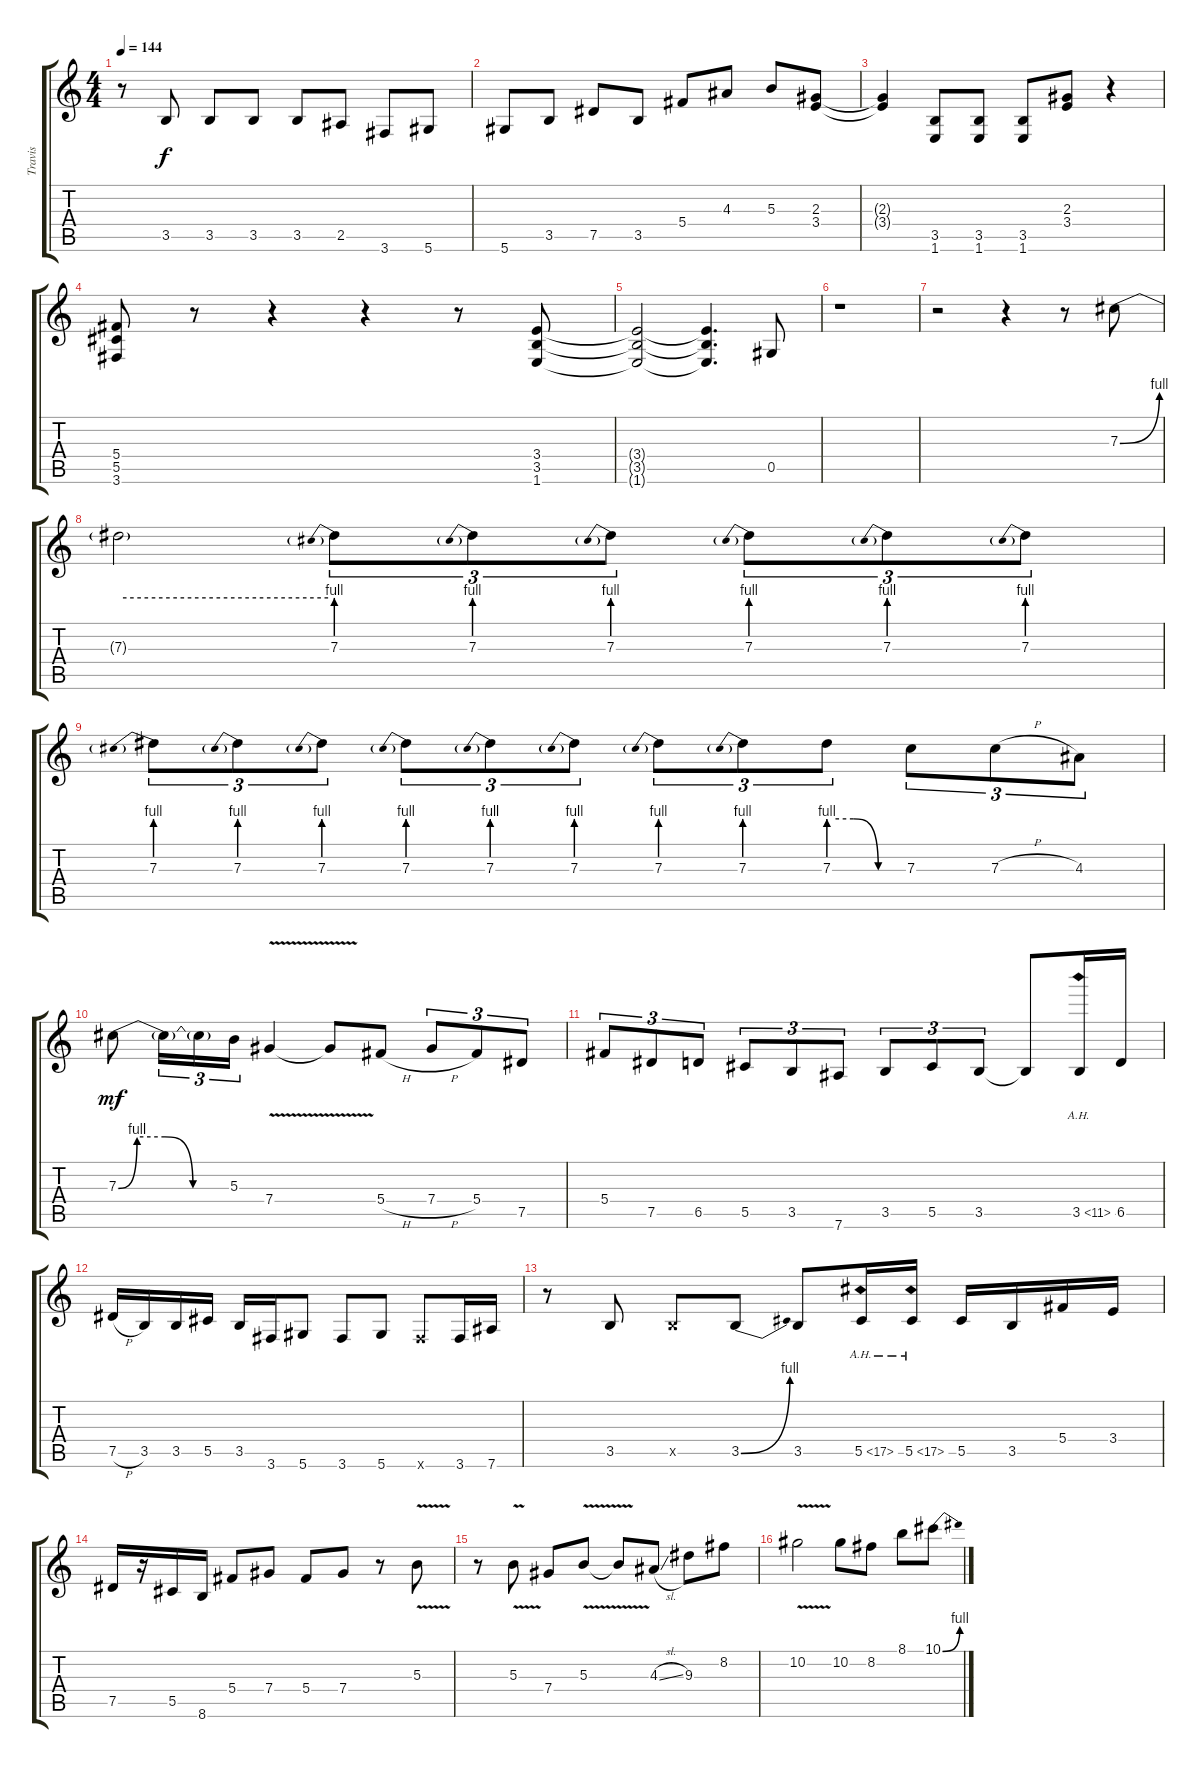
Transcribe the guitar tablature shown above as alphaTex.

\track ("Travis" "Travis") {instrument distortionguitar}
\staff {score tabs}
\tuning (Eb4 Bb3 Gb3 Db3 Ab2 Eb2) {hide}
\ts (4 4)
\tempo 144
\clef g2
\ks c
r.8{dy f} 3.5.8 3.5.8 3.5.8 3.5.8 2.5.8 3.6.8 5.6.8 |
5.6.8 3.5.8 7.5.8 3.5.8 5.4.8 4.3.8 5.3.8 (2.3 3.4).8 |
(2.3{t} 3.4{t}).4 (3.5 1.6).8 (3.5 1.6).8 (3.5 1.6).8 (2.3 3.4).8 r.4 |
(5.4 5.5 3.6).8 r.8 r.4 r.4 r.8 (3.4 3.5 1.6).8 |
(3.4{t} 3.5{t} 1.6{t}).2 (3.4{t} 3.5{t} 1.6{t}).4{d} 0.5.8 |
r.1 |
r.2 r.4 r.8 7.3{be (bend 0 0 60 4)}.8 |
7.3{be (hold 0 4 60 4) t}.2 7.3{be (prebend 0 4 60 4)}.8{tu (3 2)} 7.3{be (prebend 0 4 60 4)}.8{tu (3 2)} 7.3{be (prebend 0 4 60 4)}.8{tu (3 2)} 7.3{be (prebend 0 4 60 4)}.8{tu (3 2)} 7.3{be (prebend 0 4 60 4)}.8{tu (3 2)} 7.3{be (prebend 0 4 60 4)}.8{tu (3 2)} |
7.3{be (prebend 0 4 60 4)}.8{tu (3 2)} 7.3{be (prebend 0 4 60 4)}.8{tu (3 2)} 7.3{be (prebend 0 4 60 4)}.8{tu (3 2)} 7.3{be (prebend 0 4 60 4)}.8{tu (3 2)} 7.3{be (prebend 0 4 60 4)}.8{tu (3 2)} 7.3{be (prebend 0 4 60 4)}.8{tu (3 2)} 7.3{be (prebend 0 4 60 4)}.8{tu (3 2)} 7.3{be (prebend 0 4 60 4)}.8{tu (3 2)} 7.3{be (custom 0 4 20 4 40 0 60 0)}.8{tu (3 2)} 7.3.8{tu (3 2)} 7.3{h}.8{tu (3 2)} 4.3.8{tu (3 2)} |
7.3{be (custom 0 0 10 4 25 4 40 0 60 0)}.8{dy mf} 7.3{t}.16{tu (3 2)} 7.3{t}.16{tu (3 2)} 5.3.16{tu (3 2)} 7.4{v}.4 7.4{v t}.8 5.4{h}.8 7.4{h}.8{tu (3 2)} 5.4.8{tu (3 2)} 7.5.8{tu (3 2)} |
5.4.8{tu (3 2)} 7.5.8{tu (3 2)} 6.5.8{tu (3 2)} 5.5.8{tu (3 2)} 3.5.8{tu (3 2)} 7.6.8{tu (3 2)} 3.5.8{tu (3 2)} 5.5.8{tu (3 2)} 3.5.8{tu (3 2)} 3.5{t}.8 3.5{ah 8}.16 6.5.16 |
7.5{h}.16 3.5.16 3.5.16 5.5.16 3.5.16 3.6.16 5.6.8 3.6.8 5.6.8 3.6{x}.8 3.6.16 7.6.16 |
r.8 3.5.8 3.5{x}.8 3.5{be (bend 0 0 60 4)}.8 3.5.8 5.5{ah 12}.16 5.5{ah 12}.16 5.5.16 3.5.16 5.4.16 3.4.16 |
7.5.16 r.16 5.5.16 8.6.16 5.4.8 7.4.8 5.4.8 7.4.8 r.8 5.3{v}.8 |
r.8 5.3{v}.8 7.4.8 5.3{v}.8 5.3{t}.8 4.3{sl}.8 9.3.8 8.2.8 |
10.2{v}.2 10.2.8 8.2.8 8.1.8 10.1{be (bend 0 0 60 4)}.8
